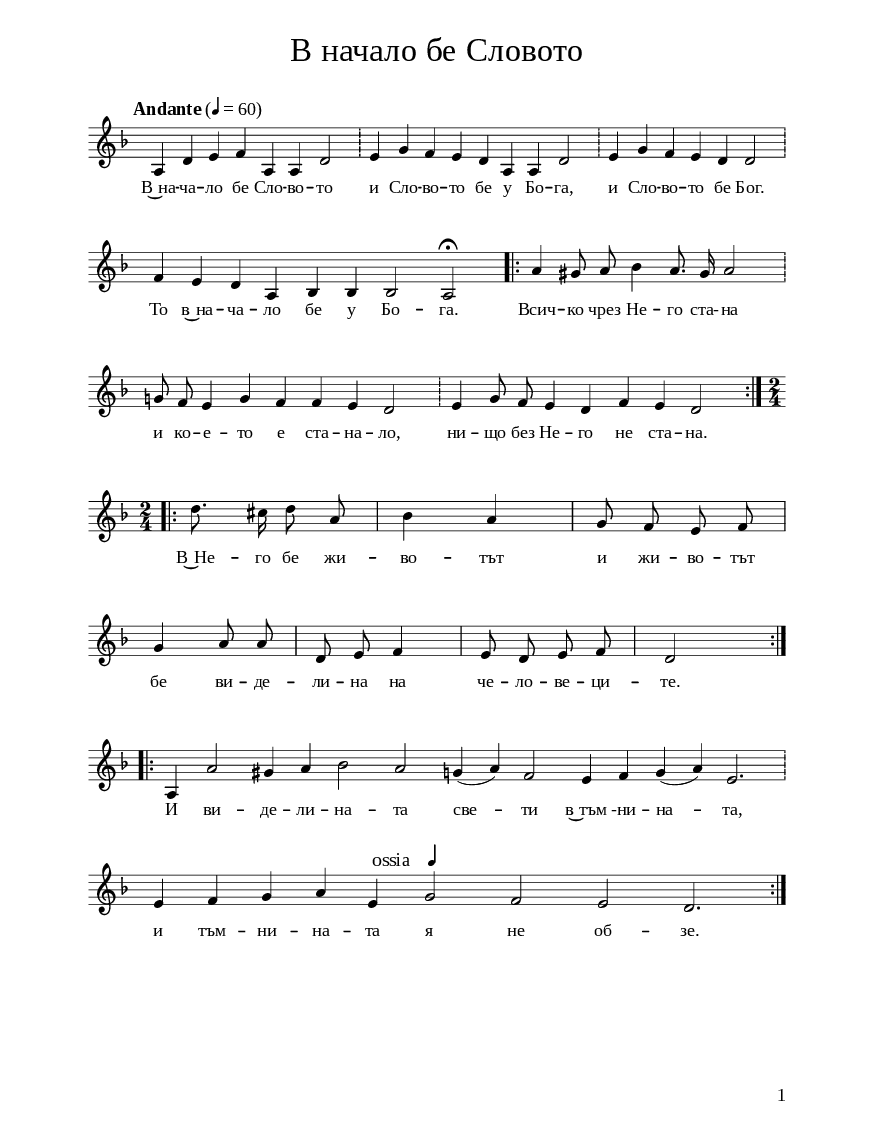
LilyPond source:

\version "2.24.3"

% include paper part and global functions
\include "include/globals.ily"

\bookpart {
  \label #'ref094
  \tocItem \markup "В начало бе Словото"
  \include "include/bookpart-paper.ily"
  \score {
    \include "include/score-layout.ily"


    \new Voice \absolute  {
      \clef treble
      \key d \minor
      \tempoFunc "Andante" 4 "60"
      \omit Score.TimeSignature
      \cadenzaOn % allows custom bar lines
      \autoBeamOff

      a4 d'4 e' f' a4 a d'2 \bar "!" e'4  g'4 f' e' d'

      a4 a d'2 \bar "!" e'4 g'4 f' e' d' d'2 \bar "!" \break   f'4 e' d' a bes bes  bes2 a \fermata \bar ".|:"

      a'4  gis'8 a' bes'4 a'8. gis'16 a'2 \bar "!" \break g'8 f'

      e'4 g' f' f' e' d'2 \bar "!"  e'4 g'8 f' e'4 d' f'4 e' d'2 \bar ":|.|:" \break

      \cadenzaOff
      \undo \omit Score.TimeSignature

      \time 2/4 d''8. cis''16 d''8 a' bes'4  a' g'8 f' e' f' \break g'4 a'8 a'

      d'8 e' f'4 e'8 d' e' f' d'2 \bar ":|.|:"  \break
      \cadenzaOn
      \undo \omit Score.TimeSignature

      a4 a'2 gis'4 a' bes'2 a'  g'4 ( a' ) f'2 e'4 f'  g'4 ( a' ) e'2. \bar "!" \break

      e'4  f'4 g'   a'   \tempo \markup {
        % make tempo note smaller
        \concat {
          \normal-text { " ossia    "  }
          \fontsize #-4 \general-align #Y #DOWN \note {4} #0.8
          \normal-text { "             "  }

        }
      }
      e' g'2  f'2 e' d'2. \bar ":|."
    }

    \addlyrics {
      В~на -- ча --
      ло бе Сло -- во -- то и Сло -- во -- то бе у
      Бо -- га, и Сло -- во -- то бе Бог. То в~на --
      ча -- ло бе у Бо -- га. Всич -- ко чрез Не --
      го "ста-" -- на и ко -- е -- то е ста -- на --
      ло, ни -- що без Не -- го не ста -- на. В~Не --
      го бе жи -- во -- тът и жи -- во -- тът бе ви
      -- де -- ли -- на на че -- ло -- ве -- ци -- те.
      И ви -- де -- ли -- на -- та све -- ти в~тъм
      -- "-ни" -- на -- та, и тъм -- ни -- на -- та я не
      об -- зе. И зе.

    }

    \header {
      title = \titleFunc #'ref_desc_6 "В начало бе Словото" "V načalo be Slovoto"
    }

    \midi{}

  } % score

} % bookpart
